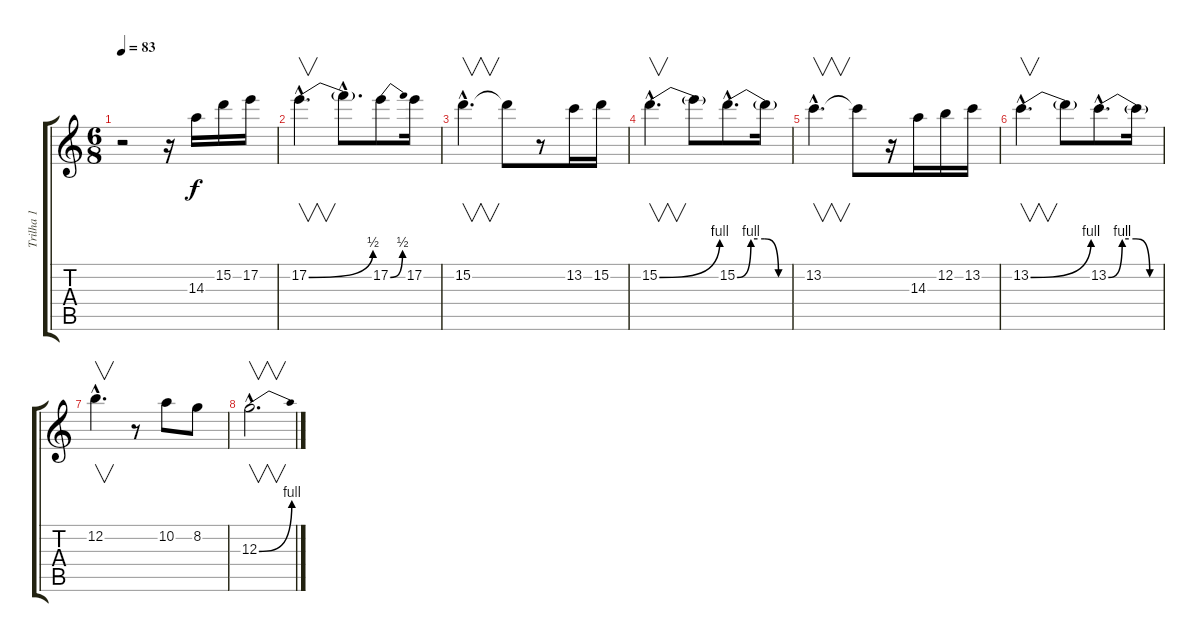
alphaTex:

\track ("Trilha 1" "Trilha 1") {instrument overdrivenguitar}
\staff {score tabs}
\tuning (E4 B3 G3 D3 A2 E2) {hide}
\ts (6 8)
\tempo 83
\clef g2
\ks c
r.2{dy f instrument overdrivenguitar} r.16 14.3.16 15.2.16 17.2.16 |
17.2{be (bend 0 0 60 2) hac}.4{v d} 17.2{hac t}.8{d} 17.2{be (bend 0 0 60 2)}.8 17.2.16 |
15.2{hac}.4{v d} 15.2{t}.8 r.8 13.2.16 15.2.16 |
15.2{be (bend 0 0 60 4) hac}.4{v d} 15.2{t}.8 15.2{be (custom 0 0 15 4 30 4 45 0 60 0) hac}.8{d} 15.2{t}.16 |
13.2{hac}.4{v d} 13.2{t}.8 r.16 14.3.16 12.2.16 13.2.16 |
13.2{be (bend 0 0 60 4) hac}.4{v d} 13.2{t}.8 13.2{be (custom 0 0 15 4 30 4 45 0 60 0) hac}.8{d} 13.2{t}.16 |
12.2{hac}.4{v d} r.8 10.2.8 8.2.8 |
12.3{be (bend 0 0 60 4) hac}.2{v d}
